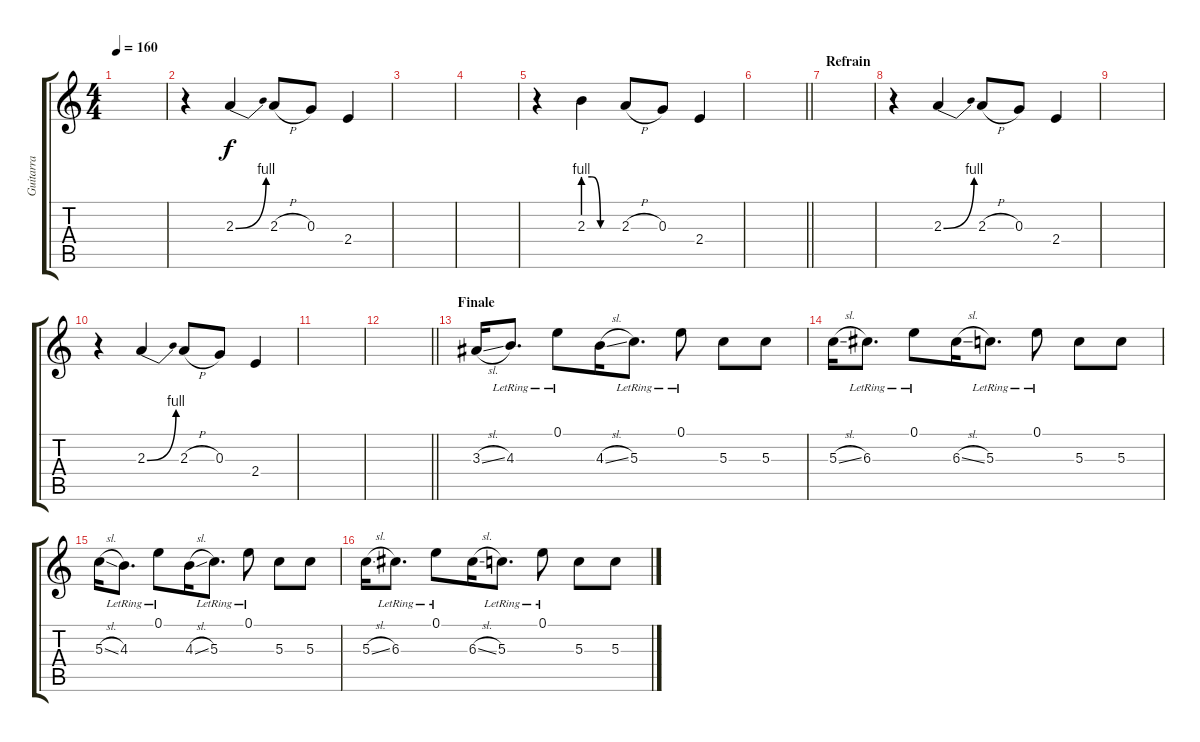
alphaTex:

\track ("Guitarra" "Guitarra") {instrument electricguitarclean}
\staff {score tabs}
\tuning (E4 B3 G3 D3 A2 E2) {hide}
\ts (4 4)
\tempo 160
\clef g2
\ks c
|
r.4 2.3{be (bend 0 0 60 4)}.4 2.3{h}.8 0.3.8 2.4.4 |
|
|
r.4 2.3{be (custom 0 4 15 4 30 0 60 0)}.4 2.3{h}.8 0.3.8 2.4.4 |
\barLineRight lightlight
|
\section ("" "Refrain")
|
r.4 2.3{be (bend 0 0 60 4)}.4 2.3{h}.8 0.3.8 2.4.4 |
|
r.4 2.3{be (bend 0 0 60 4)}.4 2.3{h}.8 0.3.8 2.4.4 |
|
\barLineRight lightlight
|
\section ("" "Finale")
3.3{sl}.16{volume 12} 4.3{lr}.8{d} 0.1{lr}.8 4.3{sl}.16 5.3{lr}.8{d} 0.1{lr}.8 5.3.8 5.3.8 |
5.3{sl}.16 6.3{lr}.8{d} 0.1{lr}.8 6.3{sl}.16 5.3{lr}.8{d} 0.1{lr}.8 5.3.8 5.3.8 |
5.3{sl}.16 4.3{lr}.8{d} 0.1{lr}.8 4.3{sl}.16 5.3{lr}.8{d} 0.1{lr}.8 5.3.8 5.3.8 |
5.3{sl}.16 6.3{lr}.8{d} 0.1{lr}.8 6.3{sl}.16 5.3{lr}.8{d} 0.1{lr}.8 5.3.8 5.3.8
